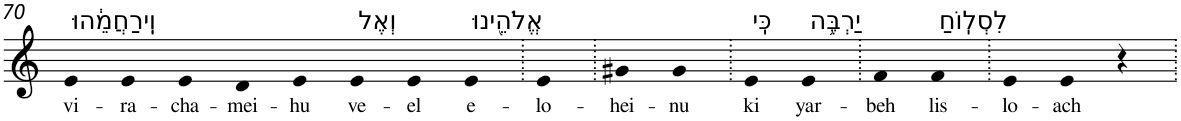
**kern	**text
*part1	*part1
*staff1	*staff1
*I"Piano	*
*I'Pno	*
!!LO:PB:g=z
*clefG2	*
*k[]	*
=70	=70
!LO:TX:a:t=וִֽירַחֲמֵ֔הוּ	!
!	!LO:LY:b
4e	vi-
!	!LO:LY:b
4e	-ra-
!	!LO:LY:b
4e	-cha-
!	!LO:LY:b
4d	-mei-
!	!LO:LY:b
4e	-hu
!LO:TX:a:t=וְאֶל	!
!	!LO:LY:b
4e	ve-
!	!LO:LY:b
4e	-el
!LO:TX:a:t=אֱלֹהֵ֖ינוּ	!
!	!LO:LY:b
4e	e-
=71.	=71.
!	!LO:LY:b
4e	-lo-
=72.	=72.
!	!LO:LY:b
4g#X	-hei-
!	!LO:LY:b
4g#	-nu
=73.	=73.
!LO:TX:a:t=כִּֽי	!
!	!LO:LY:b
4e	ki
!LO:TX:a:t=יַרְבֶּ֥ה	!
!	!LO:LY:b
4e	yar-
=74.	=74.
!	!LO:LY:b
4f	-beh
!LO:TX:a:t=לִסְלֽוֹחַ	!
!	!LO:LY:b
4f	lis-
=75.	=75.
!	!LO:LY:b
4e	-lo-
!	!LO:LY:b
4e	-ach
4r	.
=.	=.
*-	*-
